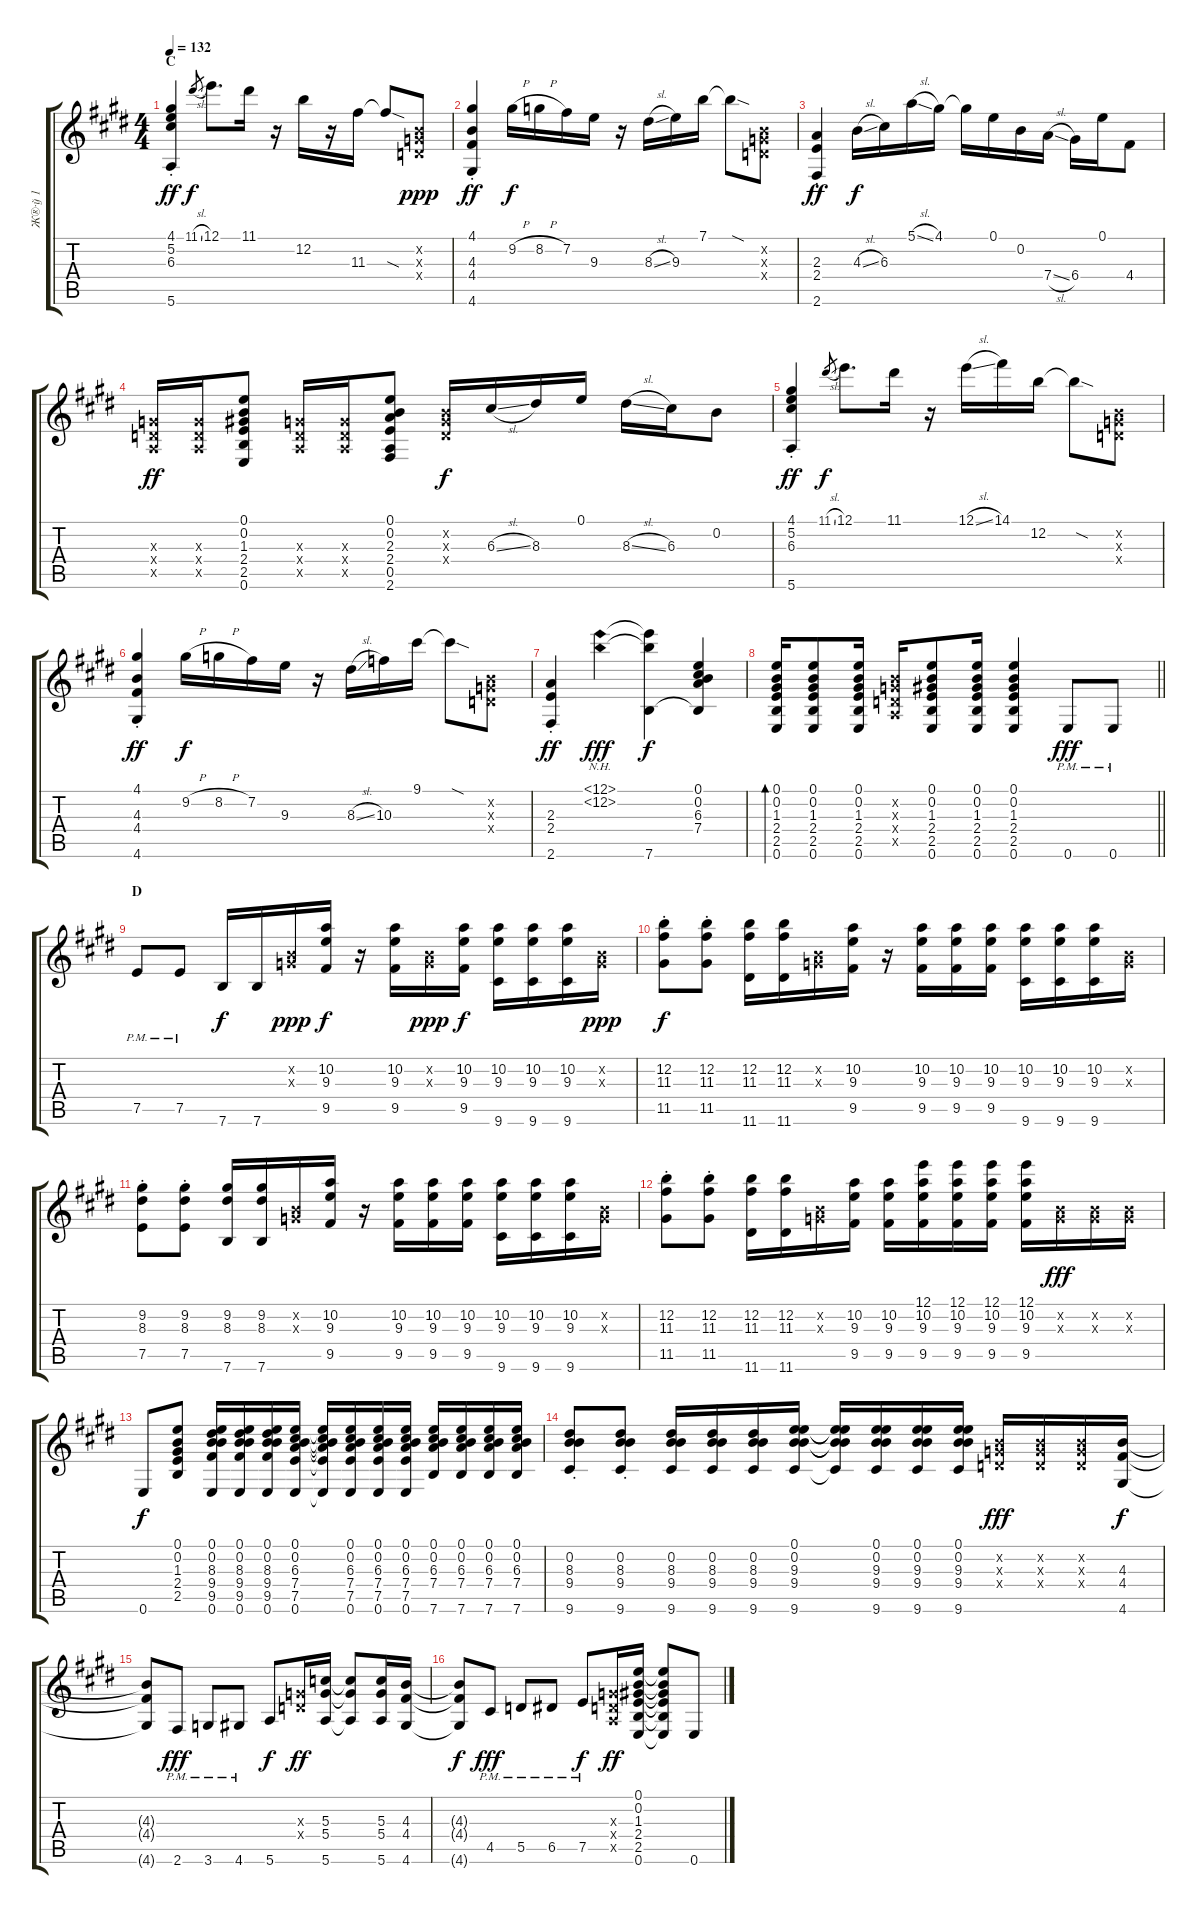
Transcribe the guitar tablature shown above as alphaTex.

\track ("Ж®·ў 1" "Ж®·ў 1") {instrument acousticguitarsteel}
\staff {score tabs}
\tuning (E4 B3 G3 D3 A2 E2) {hide}
\ts (4 4)
\section ("" "C")
\tempo 132
\clef g2
\ks e
(4.1{st} 5.2{st} 6.3{st} 5.6{st}).4{dy ff} 11.1{sl}.8{gr dy f} 12.1.8{d} 11.1.16 r.16 12.2.16 r.16 11.3.16 11.3{sod t}.8 (0.2{x} 0.3{x} 0.4{x}).8{dy ppp} |
(4.1{st} 4.3{st} 4.4{st} 4.6{st}).4{dy ff} 9.2{h}.16{dy f} 8.2{h}.16 7.2.16 9.3.16 r.16 8.3{sl}.16 9.3.16 7.1.16 7.1{sod t}.8 (0.2{x} 0.3{x} 0.4{x}).8 |
(2.3{st} 2.4{st} 2.6{st}).4{dy ff} 4.3{sl}.16{dy f} 6.3.16 5.1{sl}.16 4.1.16 4.1{t}.16 0.1.16 0.2.16 7.4{sl}.16 6.4.16 0.1.16 4.4.8 |
(0.3{x} 0.4{x} 0.5{x}).16{dy ff} (0.3{x} 0.4{x} 0.5{x}).16 (0.1 0.2 1.3 2.4 2.5 0.6).8 (0.3{x} 0.4{x} 0.5{x}).16 (0.3{x} 0.4{x} 0.5{x}).16 (0.1 0.2 2.3 2.4 0.5 2.6).8 (0.2{x} 0.3{x} 0.4{x}).16{dy f} 6.3{sl}.16 8.3.16 0.1.16 8.3{sl}.16 6.3.16 0.2.8 |
(4.1{st} 5.2{st} 6.3{st} 5.6{st}).4{dy ff} 11.1{sl}.8{gr dy f} 12.1.8{d} 11.1.16 r.16 12.1{sl}.16 14.1.16 12.2.16 12.2{sod t}.8 (0.2{x} 0.3{x} 0.4{x}).8 |
(4.1{st} 4.3{st} 4.4{st} 4.6{st}).4{dy ff} 9.2{h}.16{dy f} 8.2{h}.16 7.2.16 9.3.16 r.16 8.3{sl}.16 10.3.16 9.1.16 9.1{sod t}.8 (0.2{x} 0.3{x} 0.4{x}).8 |
(2.3{st} 2.4{st} 2.6{st}).4{dy ff} (12.1{nh} 12.2{nh}).4{dy fff} (12.1{t} 12.2{t} 7.6).4{dy f} (0.1 0.2 6.3 7.4 7.6{t}).4 |
\barLineRight lightlight
(0.1 0.2 1.3 2.4 2.5 0.6).16{bd 60} (0.1 0.2 1.3 2.4 2.5 0.6).8 (0.1 0.2 1.3 2.4 2.5 0.6).16 (0.2{x} 0.3{x} 0.4{x} 0.5{x}).16 (0.1 0.2 1.3 2.4 2.5 0.6).8 (0.1 0.2 1.3 2.4 2.5 0.6).16 (0.1 0.2 1.3 2.4 2.5 0.6).4 0.6{pm}.8{dy fff} 0.6{pm}.8 |
\section ("" "D")
7.5{pm}.8 7.5{pm}.8 7.6.16{dy f} 7.6.16 (0.2{x} 0.3{x}).16{dy ppp} (10.2 9.3 9.5).16{dy f} r.16 (10.2 9.3 9.5).16 (0.2{x} 0.3{x}).16{dy ppp} (10.2 9.3 9.5).16{dy f} (10.2 9.3 9.6).16 (10.2 9.3 9.6).16 (10.2 9.3 9.6).16 (0.2{x} 0.3{x}).16{dy ppp} |
(12.2{st} 11.3{st} 11.5{st}).8{dy f} (12.2{st} 11.3{st} 11.5{st}).8 (12.2 11.3 11.6).16 (12.2 11.3 11.6).16 (0.2{x} 0.3{x}).16 (10.2 9.3 9.5).16 r.16 (10.2 9.3 9.5).16 (10.2 9.3 9.5).16 (10.2 9.3 9.5).16 (10.2 9.3 9.6).16 (10.2 9.3 9.6).16 (10.2 9.3 9.6).16 (0.2{x} 0.3{x}).16 |
(9.2{st} 8.3{st} 7.5{st}).8 (9.2{st} 8.3{st} 7.5{st}).8 (9.2 8.3 7.6).16 (9.2 8.3 7.6).16 (0.2{x} 0.3{x}).16 (10.2 9.3 9.5).16 r.16 (10.2 9.3 9.5).16 (10.2 9.3 9.5).16 (10.2 9.3 9.5).16 (10.2 9.3 9.6).16 (10.2 9.3 9.6).16 (10.2 9.3 9.6).16 (0.2{x} 0.3{x}).16 |
(12.2{st} 11.3{st} 11.5{st}).8 (12.2{st} 11.3{st} 11.5{st}).8 (12.2 11.3 11.6).16 (12.2 11.3 11.6).16 (0.2{x} 0.3{x}).16 (10.2 9.3 9.5).16 (10.2 9.3 9.5).16 (12.1 10.2 9.3 9.5).16 (12.1 10.2 9.3 9.5).16 (12.1 10.2 9.3 9.5).16 (12.1 10.2 9.3 9.5).16 (0.2{x} 0.3{x}).16{dy fff} (0.2{x} 0.3{x}).16 (0.2{x} 0.3{x}).16 |
0.6.8{dy f} (0.1 0.2 1.3 2.4 2.5).8 (0.1 0.2 8.3 9.4 9.5 0.6).16 (0.1 0.2 8.3 9.4 9.5 0.6).16 (0.1 0.2 8.3 9.4 9.5 0.6).16 (0.1 0.2 6.3 7.4 7.5 0.6).16 (0.1{t} 0.2{t} 6.3{t} 7.4{t} 7.5{t} 0.6{t}).16 (0.1 0.2 6.3 7.4 7.5 0.6).16 (0.1 0.2 6.3 7.4 7.5 0.6).16 (0.1 0.2 6.3 7.4 7.5 0.6).16 (0.1 0.2 6.3 7.4 7.6).16 (0.1 0.2 6.3 7.4 7.6).16 (0.1 0.2 6.3 7.4 7.6).16 (0.1 0.2 6.3 7.4 7.6).16 |
(0.2{st} 8.3{st} 9.4{st} 9.6{st}).8 (0.2{st} 8.3{st} 9.4{st} 9.6{st}).8 (0.2 8.3 9.4 9.6).16 (0.2 8.3 9.4 9.6).16 (0.2 8.3 9.4 9.6).16 (0.1 0.2 9.3 9.4 9.6).16 (0.1{t} 0.2{t} 9.3{t} 9.4{t} 9.6{t}).16 (0.1 0.2 9.3 9.4 9.6).16 (0.1 0.2 9.3 9.4 9.6).16 (0.1 0.2 9.3 9.4 9.6).16 (0.2{x} 0.3{x} 0.4{x}).16{dy fff} (0.2{x} 0.3{x} 0.4{x}).16 (0.2{x} 0.3{x} 0.4{x}).16 (4.3 4.4 4.6).16{dy f} |
(4.3{t} 4.4{t} 4.6{t}).8 2.6{pm}.8{dy fff} 3.6{pm}.8 4.6{pm}.8 5.6.8{dy f} (0.3{x} 0.4{x}).16{dy ff} (5.3 5.4 5.6).16 (5.3{t} 5.4{t} 5.6{t}).8 (5.3 5.4 5.6).16 (4.3 4.4 4.6).16 |
(4.3{t} 4.4{t} 4.6{t}).8{dy f} 4.5{pm}.8{dy fff} 5.5{pm}.8 6.5{pm}.8 7.5{pm}.8{dy f} (0.3{x} 0.4{x} 0.5{x}).16{dy ff} (0.1 0.2 1.3 2.4 2.5 0.6).16 (0.1{t} 0.2{t} 1.3{t} 2.4{t} 2.5{t} 0.6{t}).8 0.6.8
